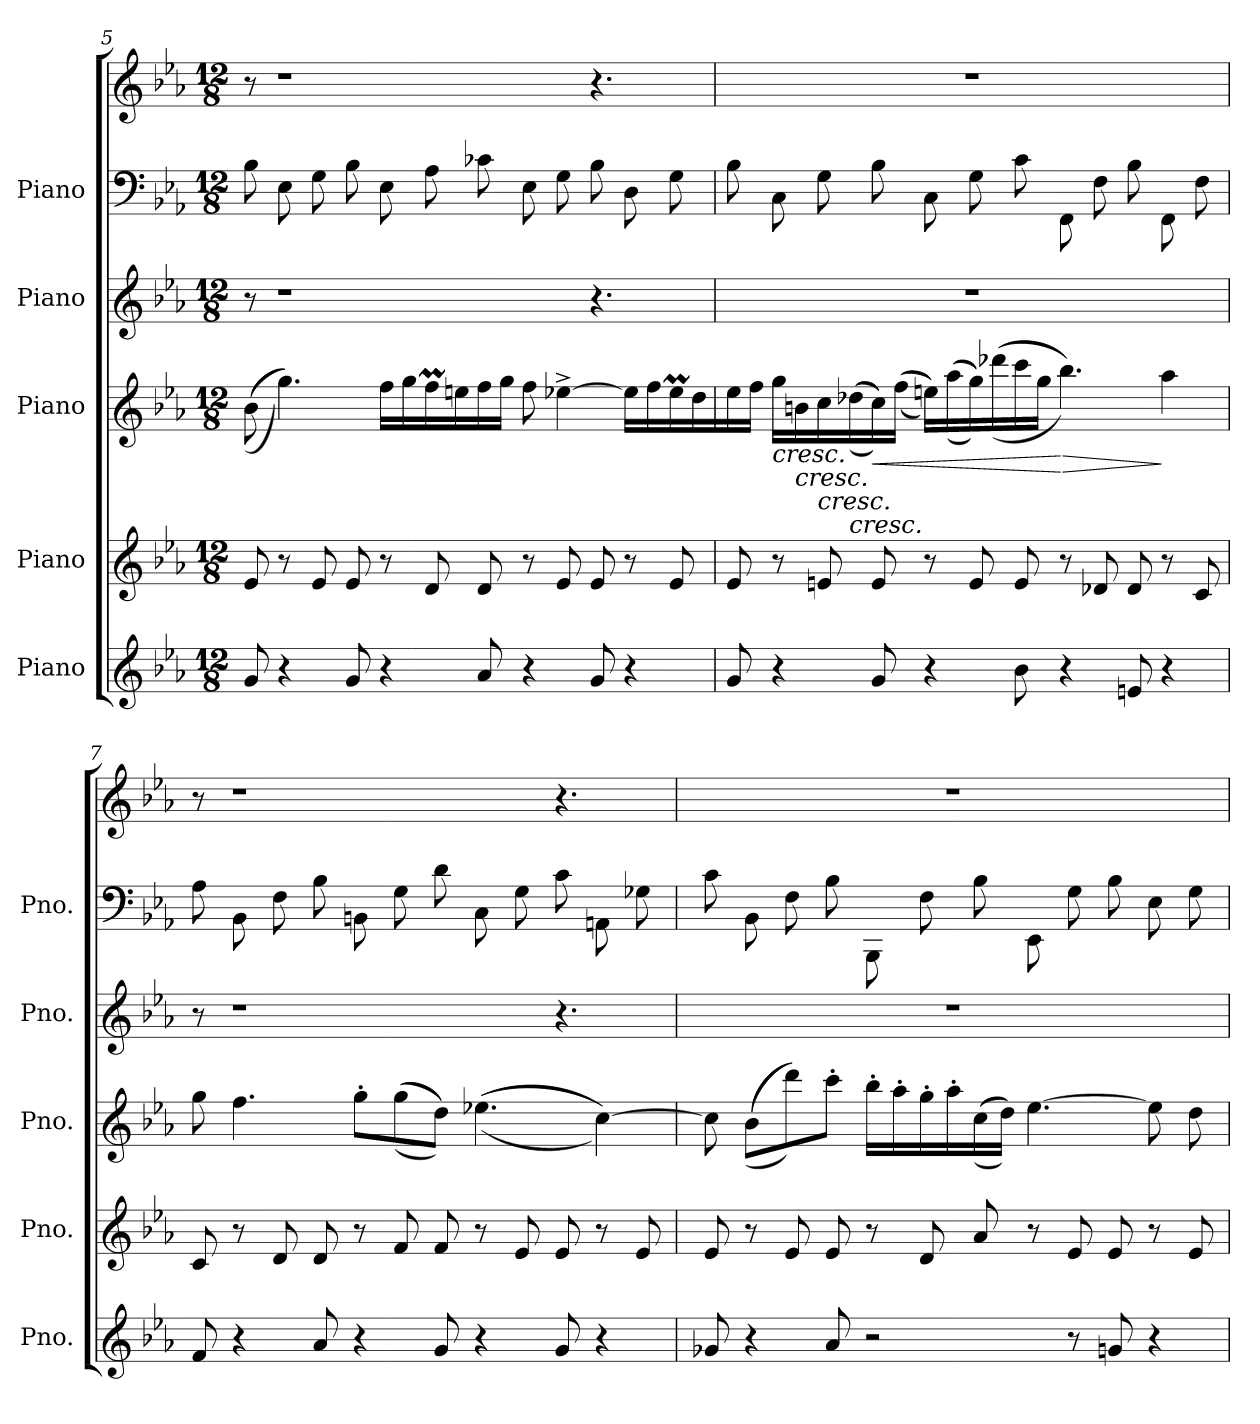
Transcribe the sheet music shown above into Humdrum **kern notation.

**kern	**kern	**kern	**dynam	**kern	**kern	**kern
*part5	*part4	*part3	*part3	*part2	*part1	*part1
*staff6	*staff5	*staff4	*staff4	*staff3	*staff2	*staff1
*I"Piano	*I"Piano	*I"Piano	*	*I"Piano	*I"Piano	*
*I'Pno.	*I'Pno.	*I'Pno.	*	*I'Pno.	*I'Pno.	*
!!LO:LB:g=z
*clefG2	*clefG2	*clefG2	*	*clefG2	*clefF4	*clefG2
*k[b-e-a-]	*k[b-e-a-]	*k[b-e-a-]	*	*k[b-e-a-]	*k[b-e-a-]	*k[b-e-a-]
*M12/8	*M12/8	*M12/8	*	*M12/8	*M12/8	*M12/8
=5	=5	=5	=5	=5	=5	=5
8gi	8e-j	(((8b-Z\	.	8r	8B-V	8r
4r	8r	((4.ggZ\)))	.	1r	8E-V\L	1r
.	8e-j	.	.	.	8GV	.
8gi	8e-j	.	.	.	8B-V	.
4r	8r	16ffZ\LL	.	.	8E-V\L	.
.	.	16ggZ\	.	.	.	.
.	8dj	16ffMZ\	.	.	8A-V	.
.	.	16eenZ\	.	.	.	.
8a-i	8dj	16ffZ\	.	.	8c-XV	.
.	.	16ggZ\JJ	.	.	.	.
4r	8r	8ffZ\	.	.	8E-V\L	.
.	8e-j	[4ee-X^Z\	.	.	8GV	.
8gi	8e-j	.	.	4.r	8B-V	4.r
4r	8r	16ee-Z\LL]	.	.	8DV\L	.
.	.	16ffZ\	.	.	.	.
.	8e-j	16ee-MZ\	.	.	8GV	.
.	.	16ddZ\	.	.	.	.
=6	=6	=6	=6	=6	=6	=6
8gi	8e-j	16ee-Z\	.	1.r	8B-V	1.r
.	.	16ffZ\JJ	.	.	.	.
!	!	!	!LO:HP:b	!	!	!
4r	8r	16ggZ\LL	<	.	8CV\L	.
!	!	!	!LO:HP:b	!	!	!
.	.	16bnZ\	<	.	.	.
!	!	!	!LO:HP:b	!	!	!
.	8enj	16ccZ\	<	.	8GV	.
!	!	!	!LO:HP:b	!	!	!
.	.	(((16dd-XZ\	<	.	.	.
!	!	!	!LO:HP:b	!	!	!
8gi	8ej	((16ccZ\)))	<	.	8B-V	.
.	.	(((16ffZ\JJ	.	.	.	.
4r	8r	((16eenZ\LL)))	.	.	8CV\L	.
.	.	(((16aa-Z\	.	.	.	.
.	8ej	((16ggZ\)))	.	.	8GV	.
.	.	(((16ddd-XZ\	.	.	.	.
8b-i	8ej	16cccZ\	.	.	8cV	.
.	.	16ggZ\JJ	.	.	.	.
!	!	!	!LO:HP:n=1:b	!	!	!
!	!	!	!LO:HP:n=1:b	!	!	!
!	!	!	!LO:HP:n=1:b	!	!	!
!	!	!	!LO:HP:n=1:b	!	!	!
!	!	!	!LO:HP:n=1:b	!	!	!
4r	8r	((4.bb-Z\)))	[ [ [ [ [ > > > > >	.	8FFV\L	.
.	8d-Xj	.	.	.	8FV	.
8ei	8d-j	.	.	.	8B-V	.
4r	8r	4aa-Z\	]	.	8FFV\L	.
.	8cj	.	.	.	8FV	.
.	.	.	]	.	.	.
!!LO:LB:g=z
=7	=7	=7	=7	=7	=7	=7
8fi	8cj	8ggZ\	.	8r	8A-V	8r
4r	8r	4.ffZ\	]	1r	8BB-V\L	1r
.	8dj	.	.	.	8FV	.
8a-i	8dj	.	.	.	8B-V	.
4r	8r	8gg'Z\L	]	.	8BBnV\L	.
.	8fj	(((8ggZ\	]	.	8GV	.
8gi	8fj	((8ddZ\J)))	.	.	8dV	.
4r	8r	(((4.ee-XZ\	.	.	8CV\L	.
.	8e-j	.	.	.	8GV	.
8gi	8e-j	.	.	4.r	8cV	4.r
4r	8r	(([4ccZ\)))	.	.	8AAnV\L	.
.	8e-j	.	.	.	8G-XV	.
=8	=8	=8	=8	=8	=8	=8
8g-Xi	8e-j	8ccZ\]	.	1.r	8cV	1.r
4r	8r	(((8b-Z\L	.	.	8BB-V\L	.
.	8e-j	((8dddZ\)))	.	.	8FV	.
8a-i	8e-j	(((8ccc'Z\J	.	.	8B-V	.
2r	8r	16bb-'Z\LL	.	.	8BBB-V\L	.
.	.	16aa-'Z\	.	.	.	.
.	8dj	16gg'Z\	.	.	8FV	.
.	.	16aa-'Z\	.	.	.	.
.	8a-j	((((16ccZ\	.	.	8B-V	.
.	.	((16ddZ\JJ)))	.	.	.	.
.	8r	[4.ee-Z\	.	.	8EE-V\L	.
8r	8e-j	.	.	.	8GV	.
8gi	8e-j	.	.	.	8B-V	.
4r	8r	8ee-Z\L]	.	.	8E-V\L	.
.	8e-j	8ddZ\	.	.	8GV	.
=	=	=	=	=	=	=
*-	*-	*-	*-	*-	*-	*-
